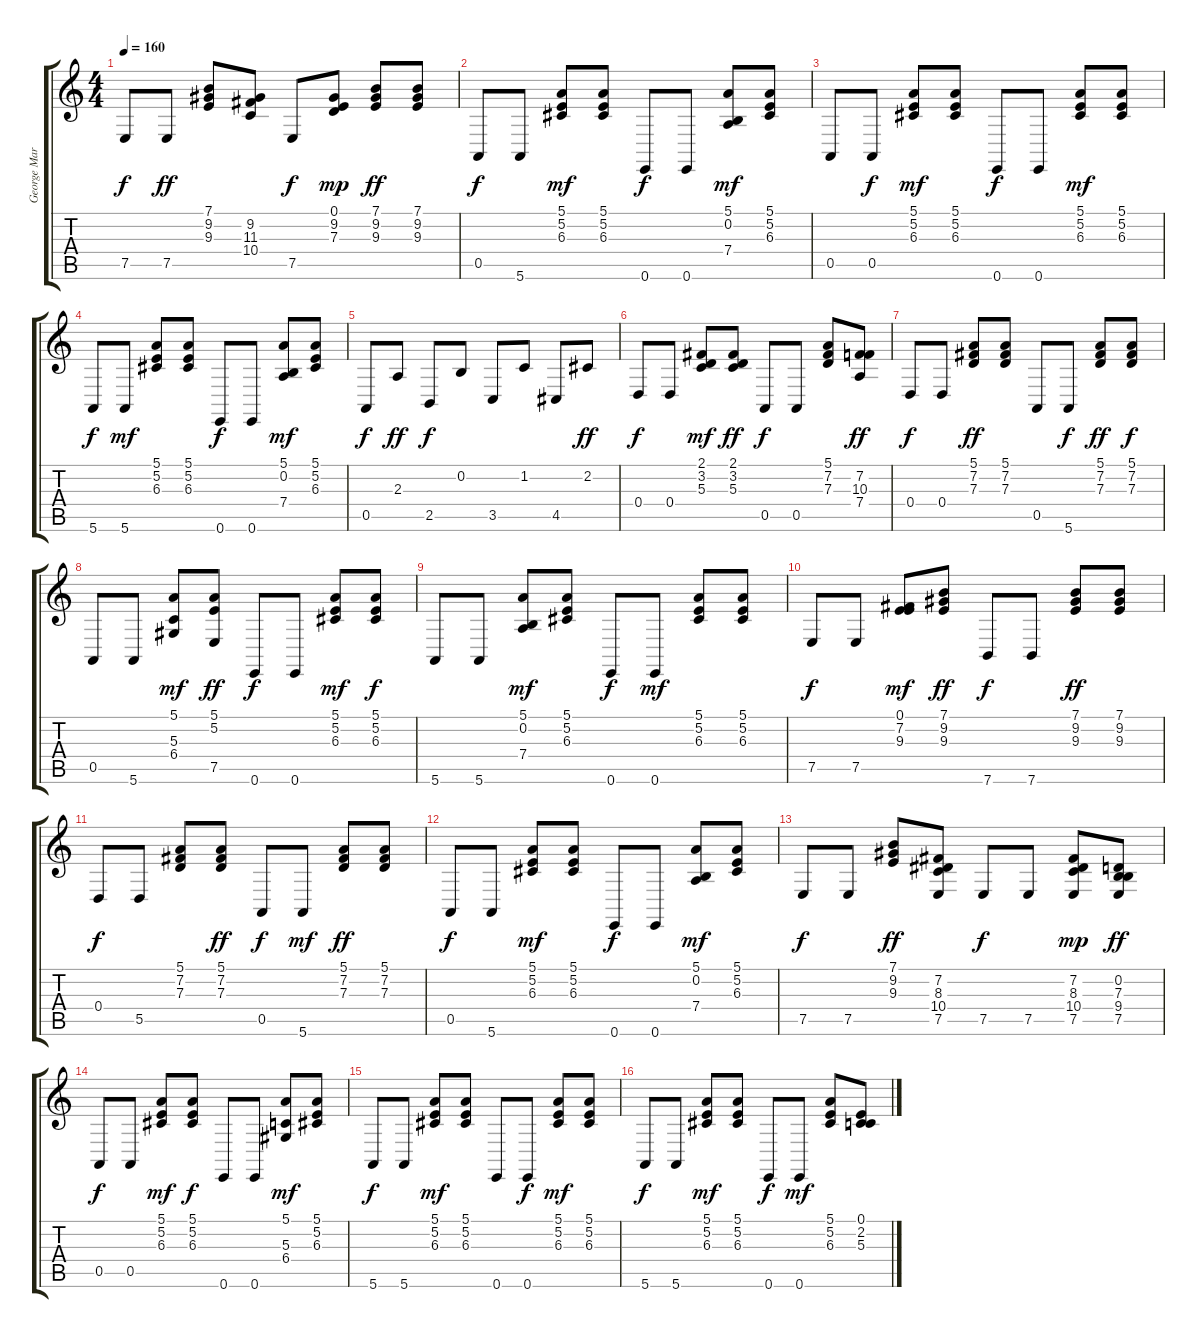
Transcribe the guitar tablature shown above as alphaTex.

\track ("George Martin" "George Mar") {instrument electricgrandpiano}
\staff {score tabs}
\tuning (E4 B3 G3 D3 A2 E2) {hide}
\ts (4 4)
\tempo 160
\clef g2
\ks c
7.5.8{dy f} 7.5.8{dy ff} (7.1 9.2 9.3).8 (9.2 11.3 10.4).8 7.5.8{dy f} (0.1 9.2 7.3).8{dy mp} (7.1 9.2 9.3).8{dy ff} (7.1 9.2 9.3).8 |
0.5.8{dy f} 5.6.8 (5.1 5.2 6.3).8{dy mf} (5.1 5.2 6.3).8 0.6.8{dy f} 0.6.8 (5.1 0.2 7.4).8{dy mf} (5.1 5.2 6.3).8 |
0.5.8 0.5.8{dy f} (5.1 5.2 6.3).8{dy mf} (5.1 5.2 6.3).8 0.6.8{dy f} 0.6.8 (5.1 5.2 6.3).8{dy mf} (5.1 5.2 6.3).8 |
5.6.8{dy f} 5.6.8{dy mf} (5.1 5.2 6.3).8 (5.1 5.2 6.3).8 0.6.8{dy f} 0.6.8 (5.1 0.2 7.4).8{dy mf} (5.1 5.2 6.3).8 |
0.5.8{dy f} 2.3.8{dy ff} 2.5.8{dy f} 0.2.8 3.5.8 1.2.8 4.5.8 2.2.8{dy ff} |
0.4.8{dy f} 0.4.8 (2.1 3.2 5.3).8{dy mf} (2.1 3.2 5.3).8{dy ff} 0.5.8{dy f} 0.5.8 (5.1 7.2 7.3).8 (7.2 10.3 7.4).8{dy ff} |
0.4.8{dy f} 0.4.8 (5.1 7.2 7.3).8{dy ff} (5.1 7.2 7.3).8 0.5.8 5.6.8{dy f} (5.1 7.2 7.3).8{dy ff} (5.1 7.2 7.3).8{dy f} |
0.5.8 5.6.8 (5.1 5.3 6.4).8{dy mf} (5.1 5.2 7.5).8{dy ff} 0.6.8{dy f} 0.6.8 (5.1 5.2 6.3).8{dy mf} (5.1 5.2 6.3).8{dy f} |
5.6.8 5.6.8 (5.1 0.2 7.4).8{dy mf} (5.1 5.2 6.3).8 0.6.8{dy f} 0.6.8{dy mf} (5.1 5.2 6.3).8 (5.1 5.2 6.3).8 |
7.5.8{dy f} 7.5.8 (0.1 7.2 9.3).8{dy mf} (7.1 9.2 9.3).8{dy ff} 7.6.8{dy f} 7.6.8 (7.1 9.2 9.3).8{dy ff} (7.1 9.2 9.3).8 |
0.4.8{dy f} 5.5.8 (5.1 7.2 7.3).8 (5.1 7.2 7.3).8{dy ff} 0.5.8{dy f} 5.6.8{dy mf} (5.1 7.2 7.3).8{dy ff} (5.1 7.2 7.3).8 |
0.5.8{dy f} 5.6.8 (5.1 5.2 6.3).8{dy mf} (5.1 5.2 6.3).8 0.6.8{dy f} 0.6.8 (5.1 0.2 7.4).8{dy mf} (5.1 5.2 6.3).8 |
7.5.8{dy f} 7.5.8 (7.1 9.2 9.3).8{dy ff} (7.2 8.3 10.4 7.5).8 7.5.8{dy f} 7.5.8 (7.2 8.3 10.4 7.5).8{dy mp} (0.2 7.3 9.4 7.5).8{dy ff} |
0.5.8{dy f} 0.5.8 (5.1 5.2 6.3).8{dy mf} (5.1 5.2 6.3).8{dy f} 0.6.8 0.6.8 (5.1 5.3 6.4).8{dy mf} (5.1 5.2 6.3).8 |
5.6.8{dy f} 5.6.8 (5.1 5.2 6.3).8{dy mf} (5.1 5.2 6.3).8 0.6.8 0.6.8{dy f} (5.1 5.2 6.3).8{dy mf} (5.1 5.2 6.3).8 |
5.6.8{dy f} 5.6.8 (5.1 5.2 6.3).8{dy mf} (5.1 5.2 6.3).8 0.6.8{dy f} 0.6.8{dy mf} (5.1 5.2 6.3).8 (0.1 2.2 5.3).8
